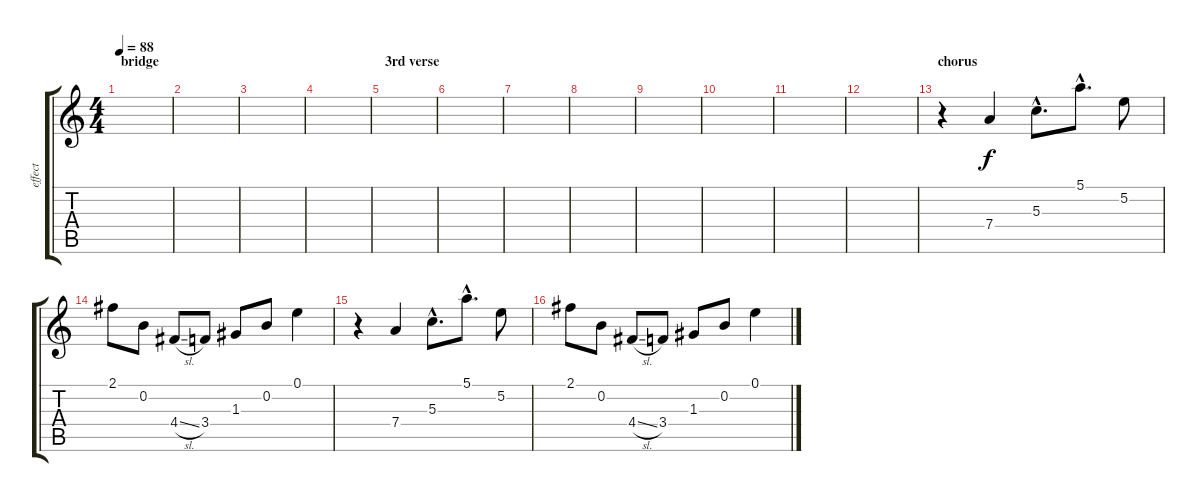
\track ("effect" "effect") {instrument guitarharmonics}
\staff {score tabs}
\tuning (E4 B3 G3 D3 A2 E2) {hide}
\ts (4 4)
\section ("" "bridge")
\tempo 88
\clef g2
\ks c
|
|
|
|
\section ("" "3rd verse")
|
|
|
|
|
|
|
|
\section ("" "chorus")
r.4 7.4.4 5.3{hac}.8{d} 5.1{hac}.8{d} 5.2.8 |
2.1.8 0.2.8 4.4{sl}.8 3.4.8 1.3.8 0.2.8 0.1.4 |
r.4 7.4.4 5.3{hac}.8{d} 5.1{hac}.8{d} 5.2.8 |
2.1.8 0.2.8 4.4{sl}.8 3.4.8 1.3.8 0.2.8 0.1.4
